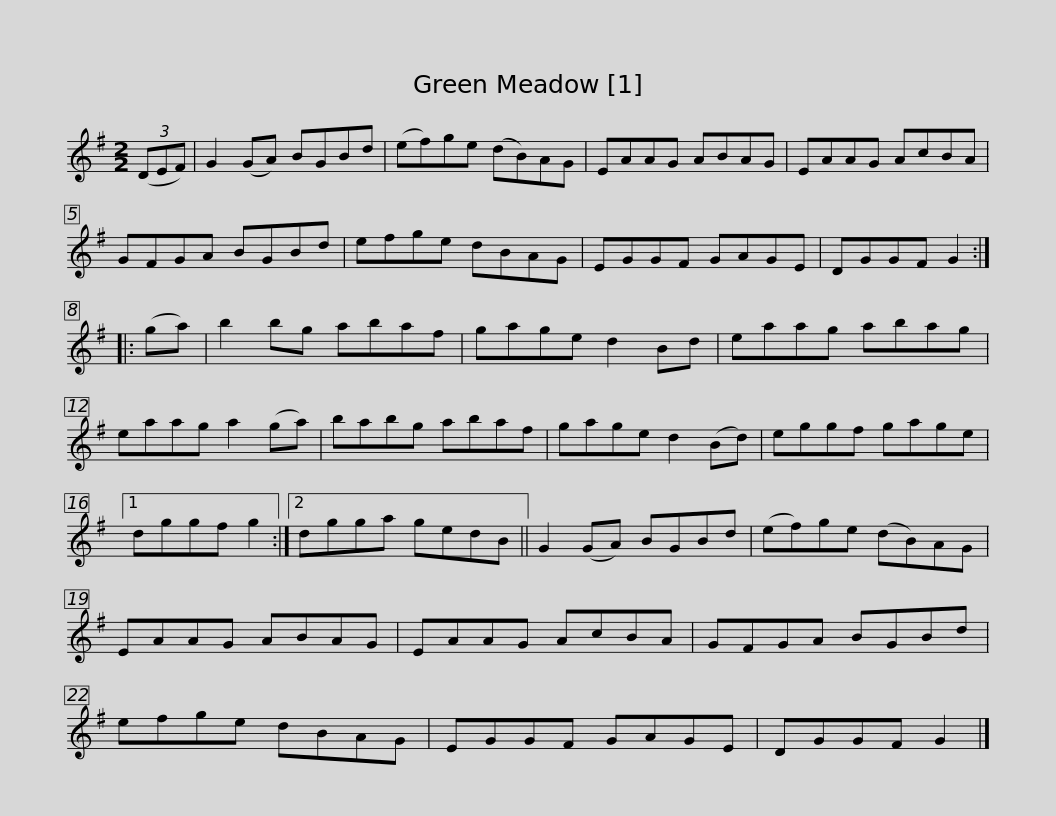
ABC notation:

X:1
L:1/8
M:2/2
I:linebreak $
K:G
V:1 treble
V:1
 (3(DEF) | G2 (GA) BGBd | (ef)ge (dB)AG | EAAG ABAG | EAAG AcBA | %5
 GFGA BGBd |$ efge dBAG | EGGF GAGE | DGGF G2 :: (ga) | %10
 b2 bg abaf | gage d2 Bd |$ eaag abag | eaag a2 (ga) | babg abaf | %15
 gage d2 (Bd) | eggf gage |1$ dggf g2 :|2 dgga gedB || G2 (GA) BGBd | %20
 (ef)ge (dB)AG | EAAG ABAG | EAAG AcBA |$ GFGA BGBd | efge dBAG | %25
 EGGF GAGE | DGGF G2 |] %27
